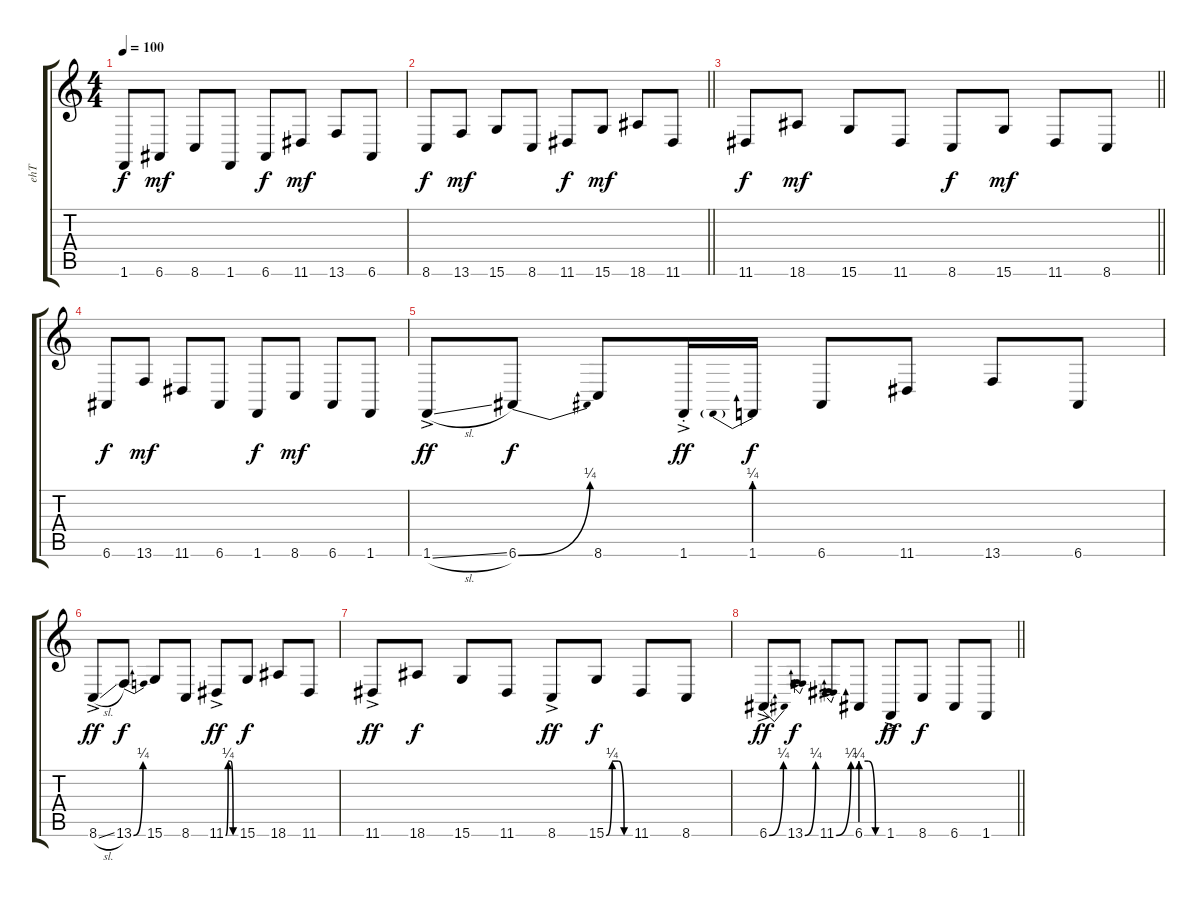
\track ("ehT" "ehT") {instrument pad8sweep}
\staff {score tabs}
\tuning (E4 B3 G3 D3 A2 E2) {hide}
\ts (4 4)
\tempo 100
\clef g2
\ks c
1.6.8{dy f} 6.6.8{dy mf} 8.6.8 1.6.8 6.6.8{dy f} 11.6.8{dy mf} 13.6.8 6.6.8 |
\barLineRight lightlight
8.6.8{dy f} 13.6.8{dy mf} 15.6.8 8.6.8 11.6.8{dy f} 15.6.8{dy mf} 18.6.8 11.6.8 |
\barLineRight lightlight
11.6.8{dy f} 18.6.8{dy mf} 15.6.8 11.6.8 8.6.8{dy f} 15.6.8{dy mf} 11.6.8 8.6.8 |
6.6.8{dy f} 13.6.8{dy mf} 11.6.8 6.6.8 1.6.8{dy f} 8.6.8{dy mf} 6.6.8 1.6.8 |
1.6{sl ac}.8{dy ff} 6.6{be (bend 0 0 60 1)}.8{dy f} 8.6.8 1.6{ac st}.16{dy ff} 1.6{be (prebend 0 1 60 1)}.16{dy f} 6.6.8 11.6.8 13.6.8 6.6.8 |
8.6{sl ac}.8{dy ff} 13.6{be (bend 0 0 60 1)}.8{dy f} 15.6.8 8.6.8 11.6{be (custom 0 0 15 1 30 1 45 0 60 0) ac}.8{dy ff} 15.6.8{dy f} 18.6.8 11.6.8 |
11.6{ac}.8{dy ff} 18.6.8{dy f} 15.6.8 11.6.8 8.6{ac}.8{dy ff} 15.6{be (custom 0 0 15 1 30 1 45 0 60 0)}.8{dy f} 11.6.8 8.6.8 |
\barLineRight lightlight
6.6{be (bend 0 0 60 1) ac}.8{dy ff} 13.6{be (bend 0 0 60 1)}.8{dy f} 11.6{be (bend 0 0 60 1)}.8 6.6{be (custom 0 1 20 1 40 0 60 0)}.8 1.6{ac}.8{dy ff} 8.6.8{dy f} 6.6.8 1.6.8
